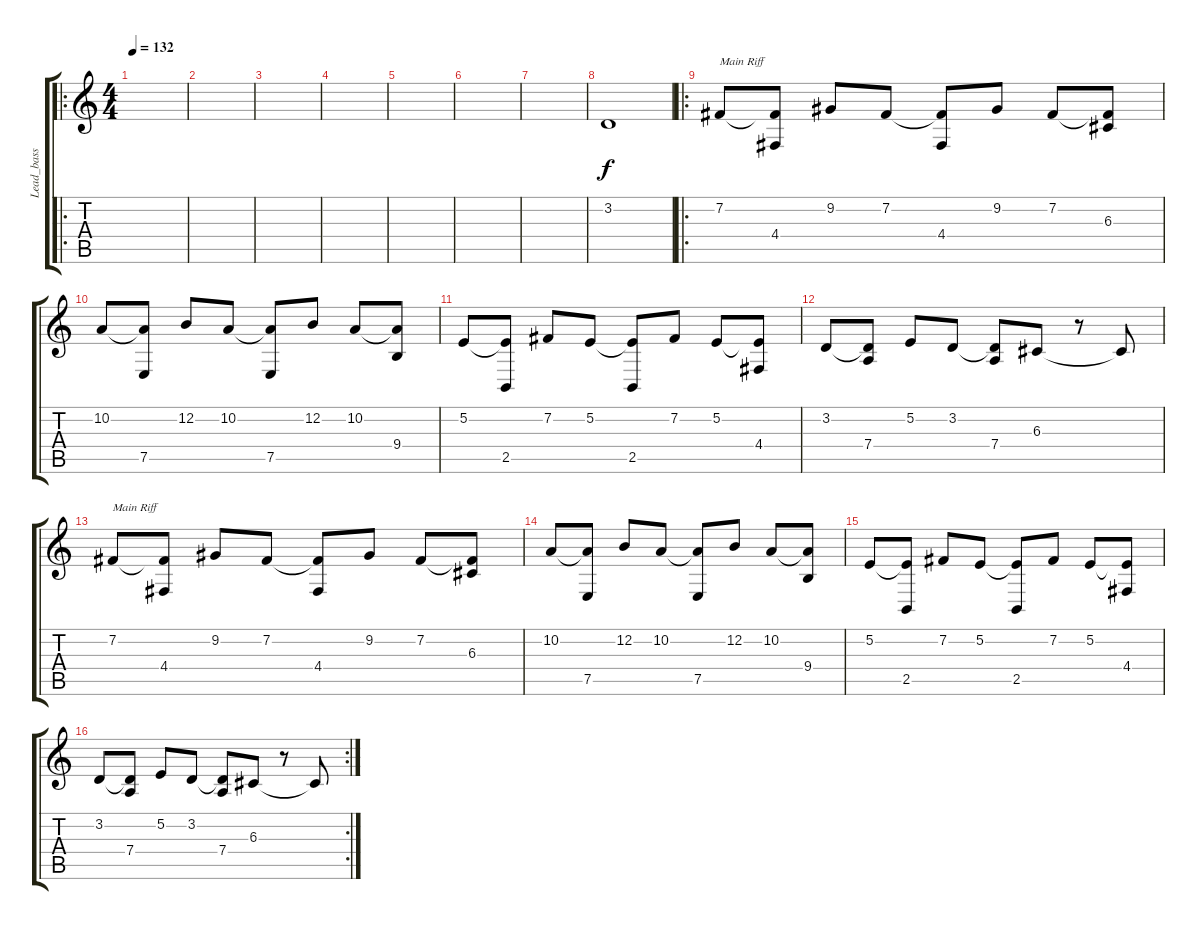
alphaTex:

\track ("Lead_bass" "Lead_bass") {instrument lead8bassandlead}
\staff {score tabs}
\tuning (E4 B3 G3 D3 A2 D2) {hide}
\ro
\ts (4 4)
\tempo 132
\clef g2
\ks c
|
|
|
|
|
|
|
3.2.1 |
\ro
7.2.8{txt "Main Riff"} (7.2{t} 4.4).8 9.2.8 7.2.8 (7.2{t} 4.4).8 9.2.8 7.2.8 (7.2{t} 6.3).8 |
10.2.8 (10.2{t} 7.5).8 12.2.8 10.2.8 (10.2{t} 7.5).8 12.2.8 10.2.8 (10.2{t} 9.4).8 |
5.2.8 (5.2{t} 2.5).8 7.2.8 5.2.8 (5.2{t} 2.5).8 7.2.8 5.2.8 (5.2{t} 4.4).8 |
3.2.8 (3.2{t} 7.4).8 5.2.8 3.2.8 (3.2{t} 7.4).8 6.3.8 r.8 6.3{t}.8 |
7.2.8{txt "Main Riff"} (7.2{t} 4.4).8 9.2.8 7.2.8 (7.2{t} 4.4).8 9.2.8 7.2.8 (7.2{t} 6.3).8 |
10.2.8 (10.2{t} 7.5).8 12.2.8 10.2.8 (10.2{t} 7.5).8 12.2.8 10.2.8 (10.2{t} 9.4).8 |
5.2.8 (5.2{t} 2.5).8 7.2.8 5.2.8 (5.2{t} 2.5).8 7.2.8 5.2.8 (5.2{t} 4.4).8 |
\rc 2
3.2.8 (3.2{t} 7.4).8 5.2.8 3.2.8 (3.2{t} 7.4).8 6.3.8 r.8 6.3{t}.8
